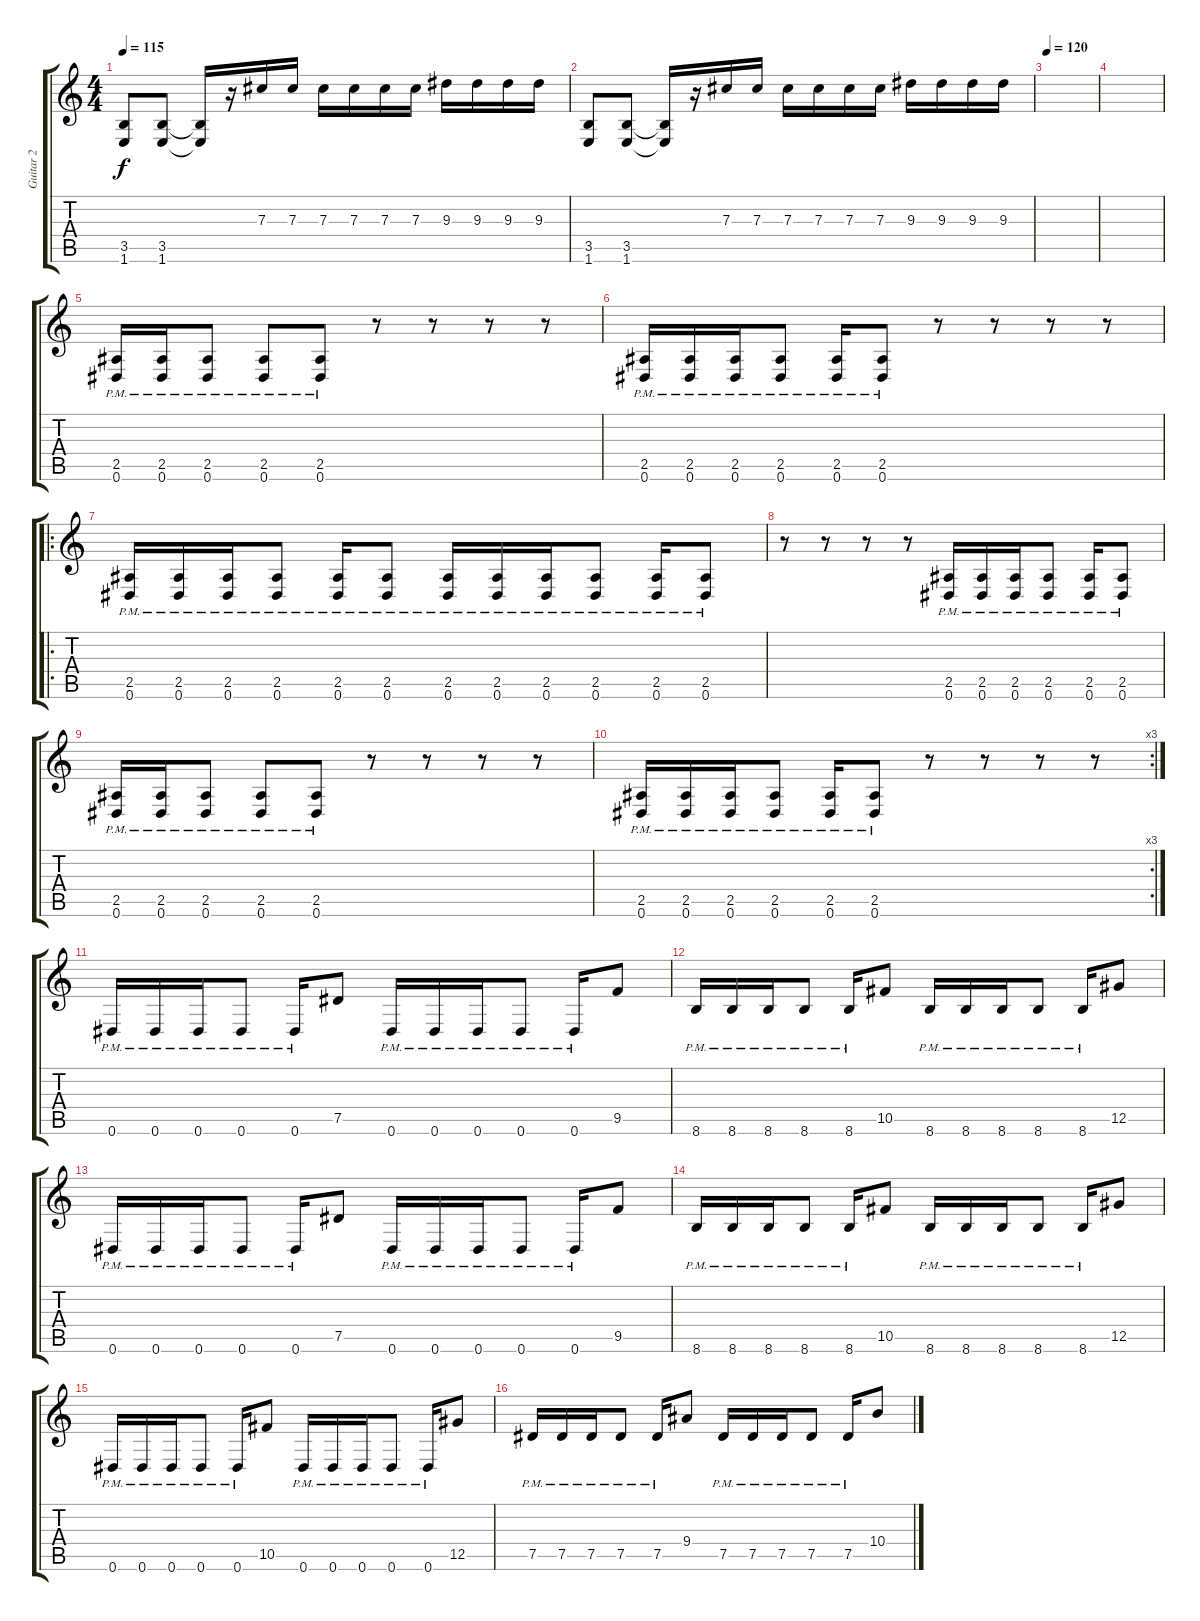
\track ("Guitar 2" "Guitar 2") {instrument distortionguitar}
\staff {score tabs}
\tuning (Eb4 Bb3 Gb3 Db3 Ab2 Eb2) {hide}
\ts (4 4)
\tempo 115
\clef g2
\ks c
(3.5 1.6).8{dy f} (3.5 1.6).8 (3.5{t} 1.6{t}).16 r.16 7.3.16 7.3.16 7.3.16 7.3.16 7.3.16 7.3.16 9.3.16 9.3.16 9.3.16 9.3.16 |
(3.5 1.6).8 (3.5 1.6).8 (3.5{t} 1.6{t}).16 r.16 7.3.16 7.3.16 7.3.16 7.3.16 7.3.16 7.3.16 9.3.16 9.3.16 9.3.16 9.3.16 |
\tempo 120
|
|
(2.5{pm} 0.6{pm}).16 (2.5{pm} 0.6{pm}).16 (2.5{pm} 0.6{pm}).8 (2.5{pm} 0.6{pm}).8 (2.5{pm} 0.6{pm}).8 r.8 r.8 r.8 r.8 |
(2.5{pm} 0.6{pm}).16 (2.5{pm} 0.6{pm}).16 (2.5{pm} 0.6{pm}).16 (2.5{pm} 0.6{pm}).8 (2.5{pm} 0.6{pm}).16 (2.5{pm} 0.6{pm}).8 r.8 r.8 r.8 r.8 |
\ro
(2.5{pm} 0.6{pm}).16 (2.5{pm} 0.6{pm}).16 (2.5{pm} 0.6{pm}).16 (2.5{pm} 0.6{pm}).8 (2.5{pm} 0.6{pm}).16 (2.5{pm} 0.6{pm}).8 (2.5{pm} 0.6{pm}).16 (2.5{pm} 0.6{pm}).16 (2.5{pm} 0.6{pm}).16 (2.5{pm} 0.6{pm}).8 (2.5{pm} 0.6{pm}).16 (2.5{pm} 0.6{pm}).8 |
r.8 r.8 r.8 r.8 (2.5{pm} 0.6{pm}).16 (2.5{pm} 0.6{pm}).16 (2.5{pm} 0.6{pm}).16 (2.5{pm} 0.6{pm}).8 (2.5{pm} 0.6{pm}).16 (2.5{pm} 0.6{pm}).8 |
(2.5{pm} 0.6{pm}).16 (2.5{pm} 0.6{pm}).16 (2.5{pm} 0.6{pm}).8 (2.5{pm} 0.6{pm}).8 (2.5{pm} 0.6{pm}).8 r.8 r.8 r.8 r.8 |
\rc 3
(2.5{pm} 0.6{pm}).16 (2.5{pm} 0.6{pm}).16 (2.5{pm} 0.6{pm}).16 (2.5{pm} 0.6{pm}).8 (2.5{pm} 0.6{pm}).16 (2.5{pm} 0.6{pm}).8 r.8 r.8 r.8 r.8 |
0.6{pm}.16 0.6{pm}.16 0.6{pm}.16 0.6{pm}.8 0.6{pm}.16 7.5.8 0.6{pm}.16 0.6{pm}.16 0.6{pm}.16 0.6{pm}.8 0.6{pm}.16 9.5.8 |
8.6{pm}.16 8.6{pm}.16 8.6{pm}.16 8.6{pm}.8 8.6{pm}.16 10.5.8 8.6{pm}.16 8.6{pm}.16 8.6{pm}.16 8.6{pm}.8 8.6{pm}.16 12.5.8 |
0.6{pm}.16 0.6{pm}.16 0.6{pm}.16 0.6{pm}.8 0.6{pm}.16 7.5.8 0.6{pm}.16 0.6{pm}.16 0.6{pm}.16 0.6{pm}.8 0.6{pm}.16 9.5.8 |
8.6{pm}.16 8.6{pm}.16 8.6{pm}.16 8.6{pm}.8 8.6{pm}.16 10.5.8 8.6{pm}.16 8.6{pm}.16 8.6{pm}.16 8.6{pm}.8 8.6{pm}.16 12.5.8 |
0.6{pm}.16 0.6{pm}.16 0.6{pm}.16 0.6{pm}.8 0.6{pm}.16 10.5.8 0.6{pm}.16 0.6{pm}.16 0.6{pm}.16 0.6{pm}.8 0.6{pm}.16 12.5.8 |
7.5{pm}.16 7.5{pm}.16 7.5{pm}.16 7.5{pm}.8 7.5{pm}.16 9.4.8 7.5{pm}.16 7.5{pm}.16 7.5{pm}.16 7.5{pm}.8 7.5{pm}.16 10.4.8
